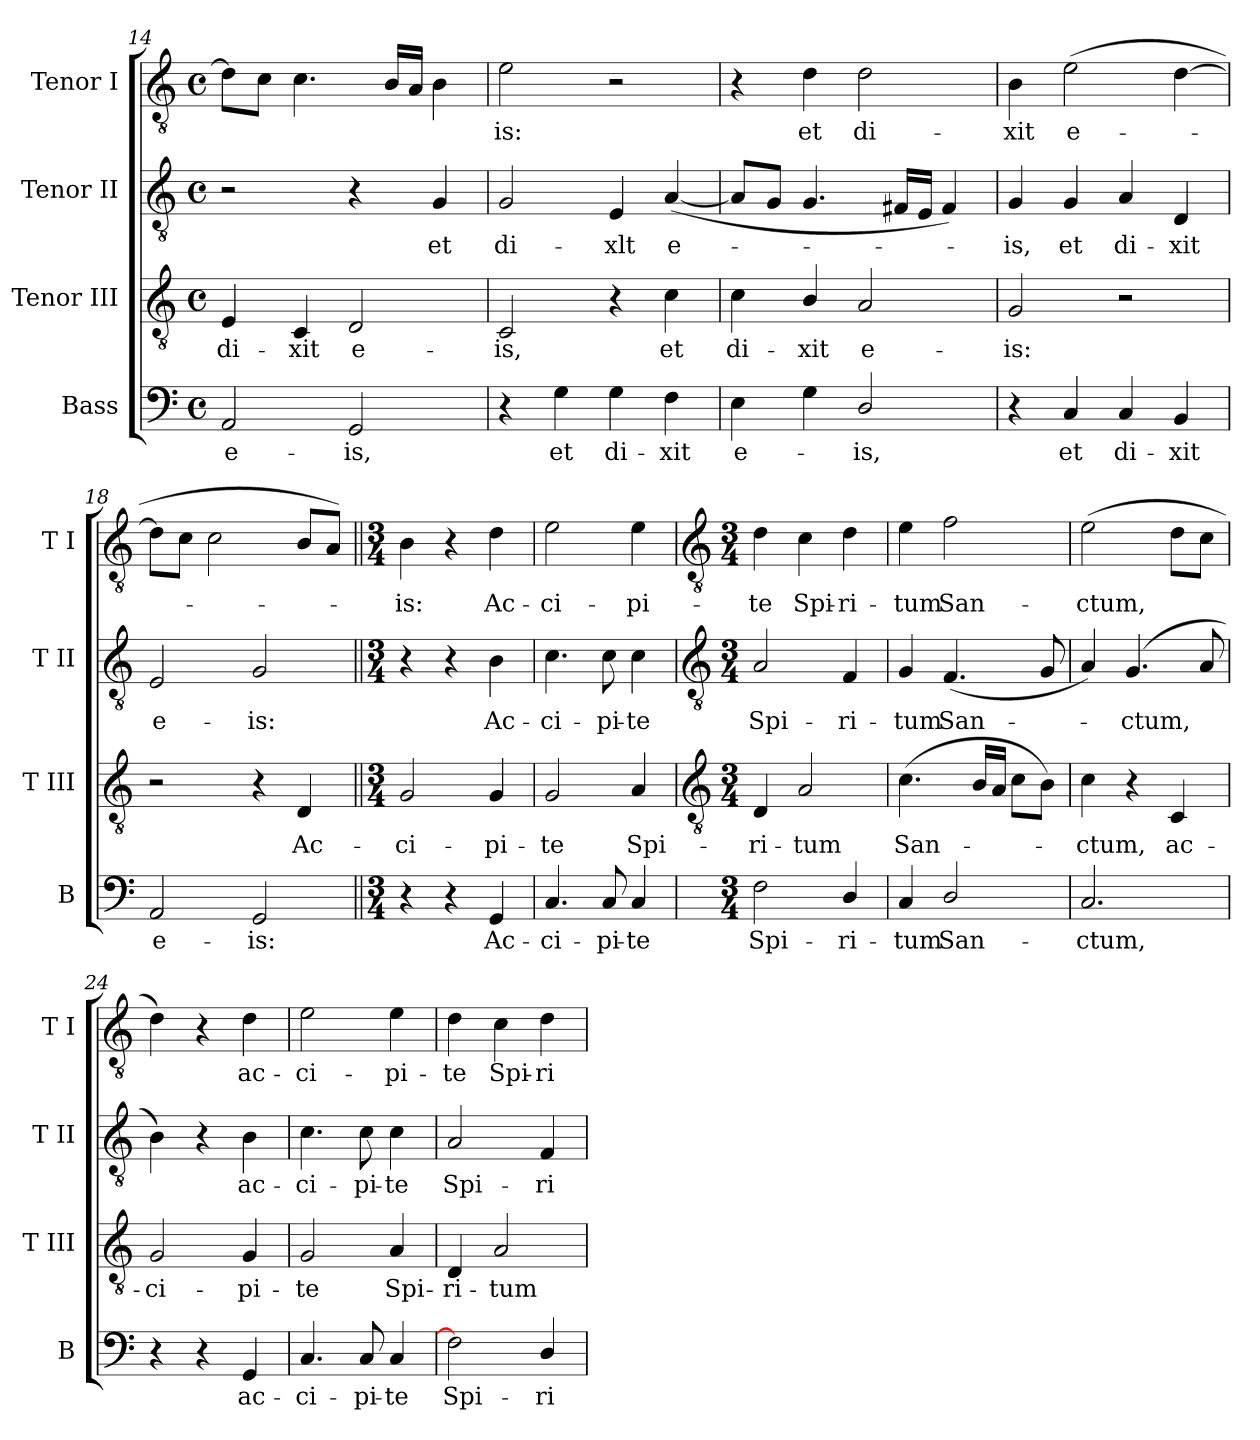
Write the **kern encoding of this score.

**kern	**text	**kern	**text	**kern	**text	**kern	**text
*part4	*part4	*part3	*part3	*part2	*part2	*part1	*part1
*staff4	*staff4	*staff3	*staff3	*staff2	*staff2	*staff1	*staff1
*I"Bass	*	*I"Tenor III	*	*I"Tenor II	*	*I"Tenor I	*
*I'B	*	*I'T III	*	*I'T II	*	*I'T I	*
*clefF4	*	*clefGv2	*	*clefGv2	*	*clefGv2	*
*k[]	*	*k[]	*	*k[]	*	*k[]	*
*C:	*	*C:	*	*C:	*	*C:	*
*M4/4	*	*M4/4	*	*M4/4	*	*M4/4	*
*met(c)	*	*met(c)	*	*met(c)	*	*met(c)	*
=14	=14	=14	=14	=14	=14	=14	=14
!	!LO:LY:b	!	!LO:LY:b	!	!	!	!
2AA	e-	4E	di-	2r	.	8dL]	.
.	.	.	.	.	.	8cJ	.
!	!	!	!LO:LY:b	!	!	!	!
.	.	4C	-xit	.	.	4.c	.
!	!LO:LY:b	!	!LO:LY:b	!	!	!	!
2GG	-is,	2D	e-	4r	.	.	.
.	.	.	.	.	.	16BLL	.
.	.	.	.	.	.	16AJJ	.
!	!	!	!	!	!LO:LY:b	!	!
.	.	.	.	4G	et	4B	.
=15	=15	=15	=15	=15	=15	=15	=15
!	!	!	!LO:LY:b	!	!LO:LY:b	!	!LO:LY:b
4r	.	2C	-is,	2G	di-	2e	is:
!	!LO:LY:b	!	!	!	!	!	!
4G	et	.	.	.	.	.	.
!	!LO:LY:b	!	!	!	!LO:LY:b	!	!
4G	di-	4r	.	4E	-xlt	2r	.
!	!LO:LY:b	!	!LO:LY:b	!	!LO:LY:b	!	!
4F	-xit	4c	et	(<[4A	e-	.	.
=16	=16	=16	=16	=16	=16	=16	=16
!	!LO:LY:b	!	!LO:LY:b	!	!	!	!
4E	e-	4c	di-	8AL]	.	4r	.
.	.	.	.	8GJ	.	.	.
!	!	!	!LO:LY:b	!	!	!	!LO:LY:b
4G	.	4B/	-xit	4.G	.	4d	et
!	!LO:LY:b	!	!LO:LY:b	!	!	!	!LO:LY:b
2D/	-is,	2A	e-	.	.	2d	di-
.	.	.	.	16F#XLL	.	.	.
.	.	.	.	16EJJ	.	.	.
.	.	.	.	4F#)	.	.	.
=17	=17	=17	=17	=17	=17	=17	=17
!	!	!	!LO:LY:b	!	!LO:LY:b	!	!LO:LY:b
4r	.	2G	-is:	4G	is,	4B	-xit
!	!LO:LY:b	!	!	!	!LO:LY:b	!	!LO:LY:b
4C	et	.	.	4G	et	(<2e	e-
!	!LO:LY:b	!	!	!	!LO:LY:b	!	!
4C	di-	2r	.	4A	di-	.	.
!	!LO:LY:b	!	!	!	!LO:LY:b	!	!
4BB	-xit	.	.	4D	-xit	[4d	.
=18	=18	=18	=18	=18	=18	=18	=18
!	!LO:LY:b	!	!	!	!LO:LY:b	!	!
2AA	e-	2r	.	2E	e-	8dL]	.
.	.	.	.	.	.	8cJ	.
.	.	.	.	.	.	2c	.
!	!LO:LY:b	!	!	!	!LO:LY:b	!	!
2GG	-is:	4r	.	2G	-is:	.	.
!	!	!	!LO:LY:b	!	!	!	!
.	.	4D	Ac-	.	.	8BL	.
.	.	.	.	.	.	8AJ)	.
=19||	=19||	=19||	=19||	=19||	=19||	=19||	=19||
*M3/4	*	*M3/4	*	*M3/4	*	*M3/4	*
!	!	!	!LO:LY:b	!	!	!	!LO:LY:b
4r	.	2G	-ci-	4r	.	4B	is:
4r	.	.	.	4r	.	4r	.
!	!LO:LY:b	!	!LO:LY:b	!	!LO:LY:b	!	!LO:LY:b
4GG	Ac-	4G	-pi-	4B	Ac-	4d	Ac-
=20	=20	=20	=20	=20	=20	=20	=20
!	!LO:LY:b	!	!LO:LY:b	!	!LO:LY:b	!	!LO:LY:b
4.C	-ci-	2G	-te	4.c	-ci-	2e	-ci-
!	!LO:LY:b	!	!	!	!LO:LY:b	!	!
8C	-pi-	.	.	8c	-pi-	.	.
!	!LO:LY:b	!	!LO:LY:b	!	!LO:LY:b	!	!LO:LY:b
4C	-te	4A	Spi-	4c	-te	4e	-pi-
!!LO:LB:g=z
=21	=21	=21	=21	=21	=21	=21	=21
*	*	*clefGv2	*	*clefGv2	*	*clefGv2	*
*M3/4	*	*M3/4	*	*M3/4	*	*M3/4	*
!	!LO:LY:b	!	!LO:LY:b	!	!LO:LY:b	!	!LO:LY:b
2F	Spi-	4D	-ri-	2A	Spi-	4d	-te
!	!	!	!LO:LY:b	!	!	!	!LO:LY:b
.	.	2A	-tum	.	.	4c	Spi-
!	!LO:LY:b	!	!	!	!LO:LY:b	!	!LO:LY:b
4D/	-ri-	.	.	4F	-ri-	4d	-ri-
=22	=22	=22	=22	=22	=22	=22	=22
!	!LO:LY:b	!	!LO:LY:b	!	!LO:LY:b	!	!LO:LY:b
4C	-tum	(>4.c	San-	4G	-tum	4e	-tum
!	!LO:LY:b	!	!	!	!LO:LY:b	!	!LO:LY:b
2D/	San-	.	.	(<4.F	San-	2f	San-
.	.	16BLL	.	.	.	.	.
.	.	16AJJ	.	.	.	.	.
.	.	8cL	.	.	.	.	.
.	.	8BJ)	.	8G	.	.	.
=23	=23	=23	=23	=23	=23	=23	=23
!	!LO:LY:b	!	!LO:LY:b	!	!	!	!LO:LY:b
2.C	-ctum,	4c	ctum,	4A)	.	(>2e	-ctum,
!	!	!	!	!	!LO:LY:b	!	!
.	.	4r	.	(<4.G	ctum,	.	.
!	!	!	!LO:LY:b	!	!	!	!
.	.	4C	ac-	.	.	8dL	.
.	.	.	.	8A	.	8cJ	.
=24	=24	=24	=24	=24	=24	=24	=24
!	!	!	!LO:LY:b	!	!	!	!
4r	.	2G	-ci-	4B)	.	4d)	.
4r	.	.	.	4r	.	4r	.
!	!LO:LY:b	!	!LO:LY:b	!	!LO:LY:b	!	!LO:LY:b
4GG	ac-	4G	-pi-	4B	ac-	4d	ac-
=25	=25	=25	=25	=25	=25	=25	=25
!	!LO:LY:b	!	!LO:LY:b	!	!LO:LY:b	!	!LO:LY:b
4.C	-ci-	2G	-te	4.c	-ci-	2e	-ci-
!	!LO:LY:b	!	!	!	!LO:LY:b	!	!
8C	-pi-	.	.	8c	-pi-	.	.
!	!LO:LY:b	!	!LO:LY:b	!	!LO:LY:b	!	!LO:LY:b
4C	-te	4A	Spi-	4c	-te	4e	-pi-
=26	=26	=26	=26	=26	=26	=26	=26
!	!LO:LY:b	!	!LO:LY:b	!	!LO:LY:b	!	!LO:LY:b
2F]	Spi-	4D	-ri-	2A	Spi-	4d	-te
!	!	!	!LO:LY:b	!	!	!	!LO:LY:b
.	.	2A	-tum	.	.	4c	Spi-
!	!LO:LY:b	!	!	!	!LO:LY:b	!	!LO:LY:b
4D/	-ri-	.	.	4F	-ri-	4d	-ri-
=	=	=	=	=	=	=	=
*-	*-	*-	*-	*-	*-	*-	*-
